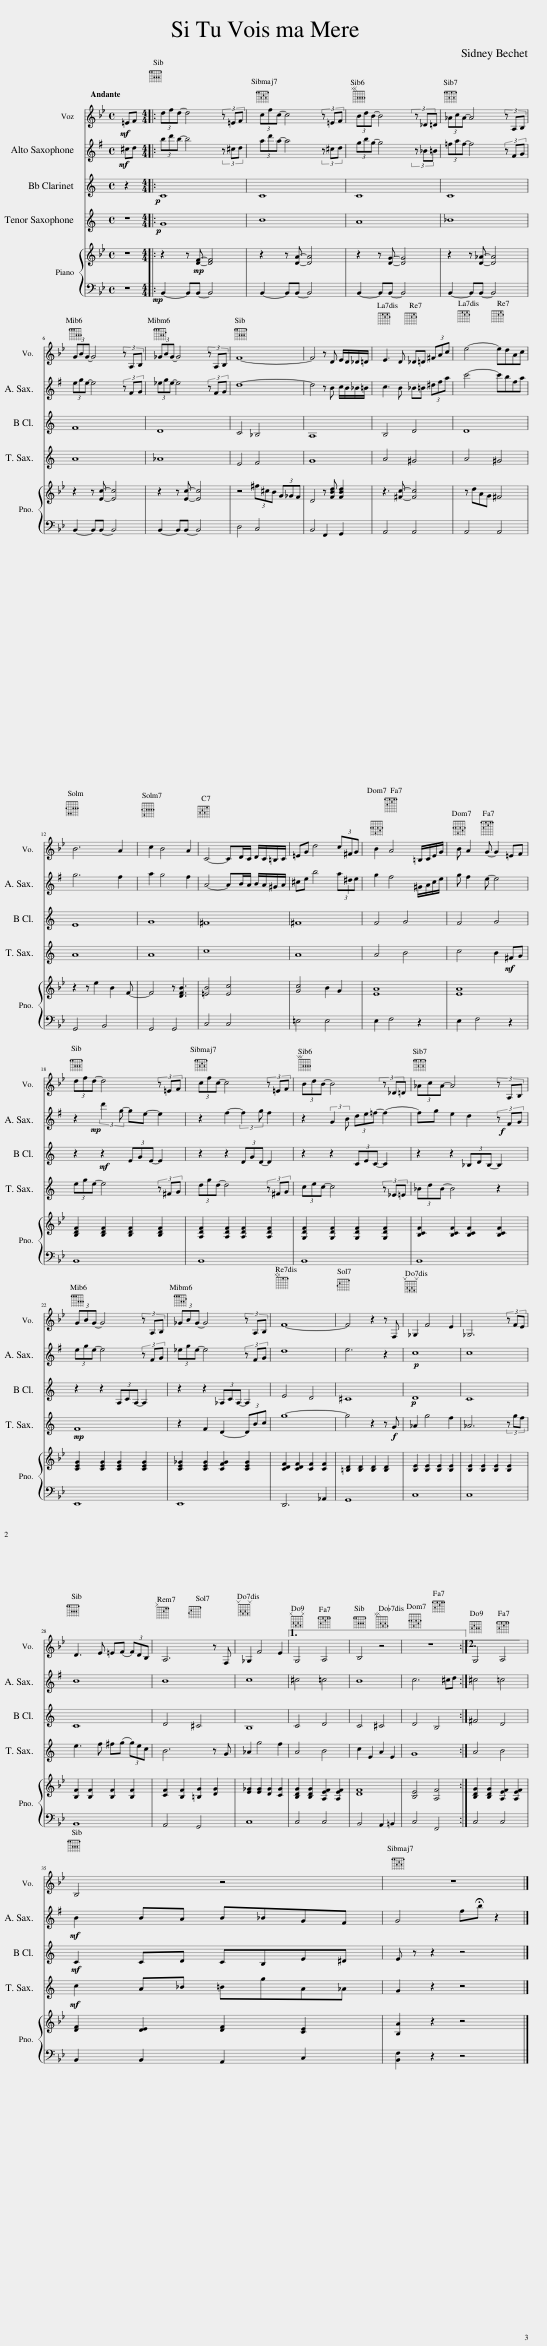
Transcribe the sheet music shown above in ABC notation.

X:1
%%score 1 2 3 4 { 5 | 6 }
L:1/8
Q:1/4=120
M:1/4
I:linebreak $
K:Bb
V:1 treble
V:2 treble transpose=-9
V:3 treble transpose=-2
V:4 treble transpose=-14
V:5 treble
V:6 bass
V:1
!mf! =EF |:[M:4/4] (3dfd- d4 (3z =EF | (3cfc- c4 (3z =EF | (3BdB- B4 (3z _D=D | (3_AcA- A4 (3z A,B, |$ %5
 (3GBG- G4 (3z A,B, | (3_GBG- G4 (3z A,B, | F8- | F4 z D E/D/_D/=D/ | E3 D _D=D (3^FAc | %10
 e4- edAc |$ B6 A2 | c2 B4 A2 | C4- CD/C/ D/C/=B,/C/ | =EG d4 (3c^FG | %15
 B2 A4 =B,/C/E/G/ | B A2 G- G2 =EF |$ (3dfd- d4 (3z =EF | (3cfc- c4 (3z =EF | (3BdB- B4 (3z _D=D | %20
 (3_AcA- A4 (3z A,B, |$ (3GBG- G4 (3z A,B, | (3_GBG- G4 (3z A,B, | F8- | F4 z2 z F, | %25
 _G,2 F4 E2 | _G,6 (3z FE |$ D3 E =E(F (3F)DB, | A,6 z F, | _G,2 F4 E2 |1 %30
 G,4 A,4 | B,4 z4 | z8 :|2 G,4 A,4 ||$ B,4 z4 | %35
 z8 |] %36
V:2
[K:G]!mf! ^cd |:[M:4/4] (3bd'b- b4 (3z ^cd | (3ad'a- a4 (3z ^cd | (3gbg- g4 (3z _B=B | (3=faf- f4 (3z FG |$ %5
 (3ege- e4 (3z FG | (3_ege- e4 (3z FG | d8- | d4 z B c/B/_B/=B/ | c3 B _B=B (3^dfa | %10
 c'4- c'bfa |$ g6 f2 | a2 g4 f2 | A4- AB/A/ B/A/^G/A/ | ^ce b4 (3a^de | %15
 g2 f4 ^G/A/c/e/ | g f2 e- e4 |$ z2!mp! (3:2:2d'2 g- ge- e2 | z2 f2- (3:2:2f2 g f2 | z2 (3:2:2G2 B (3de=f- f2- | %20
 fg e2 d2!f! (3z FG |$ (3ege- e4 (3z FG | (3_ege- e4 (3z FG | d8 | e6 z2 | %25
!p! c8 | c8 |$ B8 | B8 | c8 |1 %30
 ^c4 =c4 | B8 | c6 ^cd :|2 ^c4 =c4 ||$!mf! B2 BA B_BGF | %35
 G4 f!fermata!b z2 |] %36
V:3
[K:C] z2 |:[M:4/4]!p! C8 | C8 | C8 | C8 |$ %5
 F8 | D8 | C4 _B,4 | A,8 | B,4 D4 | %10
 D8 |$ E8 | G8 | ^F8 | ^F8 | %15
 F4 G4 | F4 G4 |$ z2 z2 (3EGE- E2!mf! | z2 z2 (3DGD- D2 | z2 z2 (3CEC- C2 | %20
 z2 z2 (3_B,DB,- B,2 |$ z2 z2 (3A,CA,- A,2 | z2 z2 (3_A,CA,- A,2 | E4 D4 | ^C8 | %25
!p! D8 | C8 |$ C8 | D4 ^C4 | B,8 |1 %30
 C4 D4 | C4 ^C4 | D4 B,4 :|2 ^F4 D4 ||$!mf! C2 CD CB,E^D | %35
 E z z2 z4 |] %36
V:4
[K:C] z2 |:[M:4/4]!p! G8 | B8 | A8 | _B8 |$ %5
 A8 | _A8 | E4 F4 | G8 | A4 ^G4 | %10
 A4 ^G4 |$ A8 | A8 | c8 | A8 | %15
 A4 B4 | c4 B2!mf! ^FG |$ (3ege- e4 (3z ^FG | (3dgd- d4 (3z ^FG | (3cec- c4 (3z _E=E | %20
 (3_BdB- B4 z2 |$!mp! F8 | z2 F2 D2- (3DBc | g8- | g4 z2 z!f! G | %25
 _A2 g4 f2 | _A6 (3z gf |$ e3 f ^f(g (3g)ec | B6 z G | _A2 g4 f2 |1 %30
 A4 B4 | c2 E2 A2 E2 | G8 :|2 A4 B4 ||$!mf! c2 A_B =BgA_A | %35
 G2 z2 z4 |] %36
V:5
 z2 |:[M:4/4] z2 z!mp! [DF]- [DF]4 | z2 z [DA]- [DA]4 | z2 z [DG]- [DG]4 | z2 z [D_A]- [DA]4 |$ %5
 z2 z [Ec]- [Ec]4 | z2 z [Ec]- [Ec]4 | z4 (3^f^cB (3G_GF | D4 z [FBd] [FBd]2 | z3 [^Fc]- [Fc]4 | %10
 z dAG ^F4 |$ z2 z e2 B2 F- | F4 z [DFB]3 | [=EB]4 [Ec]4 | [Gc]4 B2 G2 | %15
 [EA]8 | [EA]8 |$ [B,DF]2 [B,DF]2 [B,DF]2 [B,DF]2 | [A,DF]2 [A,DF]2 [A,DF]2 [A,DF]2 | [G,DF]2 [G,DF]2 [G,DF]2 [G,DF]2 | %20
 [B,CF]2 [B,CF]2 [B,CF]2 [B,CF]2 |$ [CEG]2 [CEG]2 [CEG]2 [CEG]2 | [CE_G]2 [CEG]2 [CFG]2 [CEG]2 | [CDF]2 [CDF]2 [CF]2 [CF]2 | [=B,D]2 [B,D]2 [B,D]2 [B,D]2 | %25
 [B,E]2 [B,E]2 [B,E]2 [B,E]2 | [B,E]2 [B,E]2 [B,E]2 [B,E]2 |$ [B,F]2 [B,F]2 [B,F]2 [B,F]2 | [CF]2 [B,F]2 [=B,G]2 [DG]2 | [E_G]2 [EG]2 [DG]2 [CG]2 |1 %30
 [B,DG]2 [B,DG]2 [A,EF]2 [A,EF]2 | [DF]8 | [B,E]4 [A,F]4 :|2 [B,DG]2 [B,DG]2 [A,EF]2 [A,EF]2 ||$ [DF]2 [DE]2 [DF]2 [CE]2 | %35
 [B,A]2 z2 z4 |] %36
V:6
 z2 |:[M:4/4]!mp! B,,2- B,,B,,- B,,4 | B,,2- B,,B,,- B,,4 | B,,2- B,,B,,- B,,4 | B,,2- B,,B,,- B,,4 |$ %5
 B,,2- B,,B,,- B,,4 | B,,2- B,,B,,- B,,4 | D,4 C,4 | B,,4 F,,2 G,,2 | A,,4 A,,4 | %10
 A,,4 A,,4 |$ G,,4 B,,4 | G,,4 G,,4 | C,4 C,4 | =E,4 E,4 | %15
 E,2 F,4 z2 | E,2 F,4 z2 |$ B,,8 | B,,8 | B,,8 | %20
 B,,8 |$ E,,8 | E,,8 | D,,6 _A,,2 | G,,8 | %25
 C,8 | C,8 |$ B,,8 | A,,4 G,,4 | C,8 |1 %30
 C,4 C,4 | B,,4 A,,2 =B,,2 | C,4 F,,4 :|2 C,4 C,4 ||$ B,,2 B,,2 A,,2 C,2 | %35
 [B,,F,]2 z2 z4 |] %36
